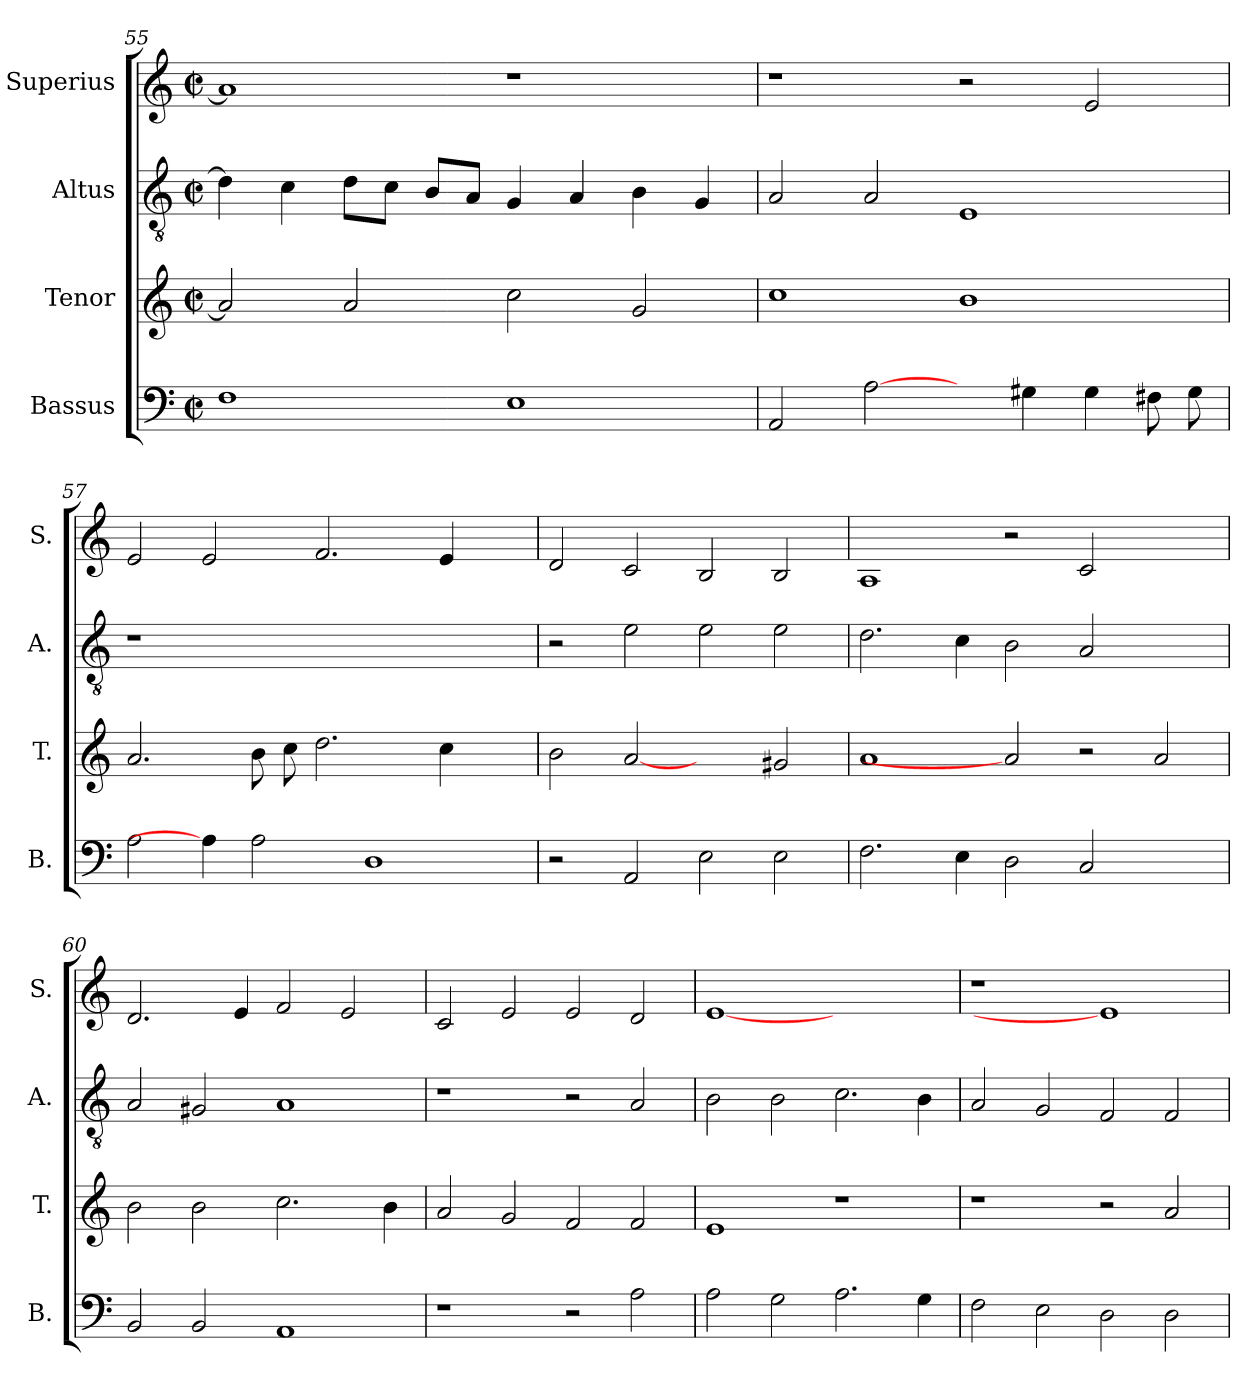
**kern	**kern	**kern	**kern
*part4	*part3	*part2	*part1
*staff4	*staff3	*staff2	*staff1
*I"Bassus	*I"Tenor	*I"Altus	*I"Superius
*I'B.	*I'T.	*I'A.	*I'S.
!!LO:LB:g=z
*clefF4	*clefG2	*clefGv2	*clefG2
*	*ITrd7c12	*ITrd7c12	*
*k[]	*k[]	*k[]	*k[]
*C:	*C:	*C:	*C:
*M2/2	*M2/2	*M2/2	*M2/2
*met(c|)	*met(c|)	*met(c|)	*met(c|)
=55	=55	=55	=55
1Fi	2Ai/]	4Di\]	1ai]
.	.	4Ci\	.
.	2Ai/	8Di\L	.
.	.	8Ci\J	.
.	.	8BBi/L	.
.	.	8AAi/J	.
1Ei	2ci\	4GGi/	1r
.	.	4AAi/	.
.	2Gi/	4BBi\	.
.	.	4GGi/	.
=56	=56	=56	=56
2AAi/	1ci	2AAi/	1r
[2Ai\	.	2AAi/	.
4ryy	1Bi	1EEi	2r
4G#Xi\	.	.	.
4G#i\	.	.	2ei/
8F#Xi\	.	.	.
8G#i\	.	.	.
=57	=57	=57	=57
!	!	!LO:N:vis=1	!
2Ai\	2.Ai/	1r	2ei/
4Ai\]	.	.	2ei/
2Ai\	8Bi\	.	.
.	8ci\	.	.
.	2.di\	1ryy	2.fi/
1Di	.	.	.
.	4ci\	.	4ei/
.	4ryy	4ryy	4ryy
=58	=58	=58	=58
2r	2Bi\	2r	2di/
2AAi/	[2Ai	2Ei\	2ci/
2Ei\	2ryy	2Ei\	2Bi/
2Ei\	2G#Xi/	2Ei\	2Bi/
!!LO:PB:g=z
=59	=59	=59	=59
2.Fi\	1Ai	2.Di\	1Ai
4Ei\	.	4Ci\	.
2Di\	2Ai]	2BBi\	2r
2Ci/	2r	2AAi/	2ci/
2ryy	2Ai/	2ryy	2ryy
=60	=60	=60	=60
2BBi/	2Bi\	2AAi/	2.di/
2BBi/	2Bi\	2GG#Xi/	.
.	.	.	4ei/
1AAi	2.ci\	1AAi	2fi/
.	.	.	2ei/
.	4Bi\	.	.
=61	=61	=61	=61
1r	2Ai/	1r	2ci/
.	2Gi/	.	2ei/
2r	2Fi/	2r	2ei/
2Ai\	2Fi/	2AAi/	2di/
=62	=62	=62	=62
2Ai\	1Ei	2BBi\	[1ei
2Gi\	.	2BBi\	.
2.Ai\	1r	2.Ci\	1ryy
4Gi\	.	4BBi\	.
=63	=63	=63	=63
!	!	!	!LO:N:vis=1
2Fi\	1r	2AAi/	1r
2Ei\	.	2GGi/	.
2Di\	2r	2FFi/	1ei]
2Di\	2Ai/	2FFi/	.
=	=	=	=
*-	*-	*-	*-
